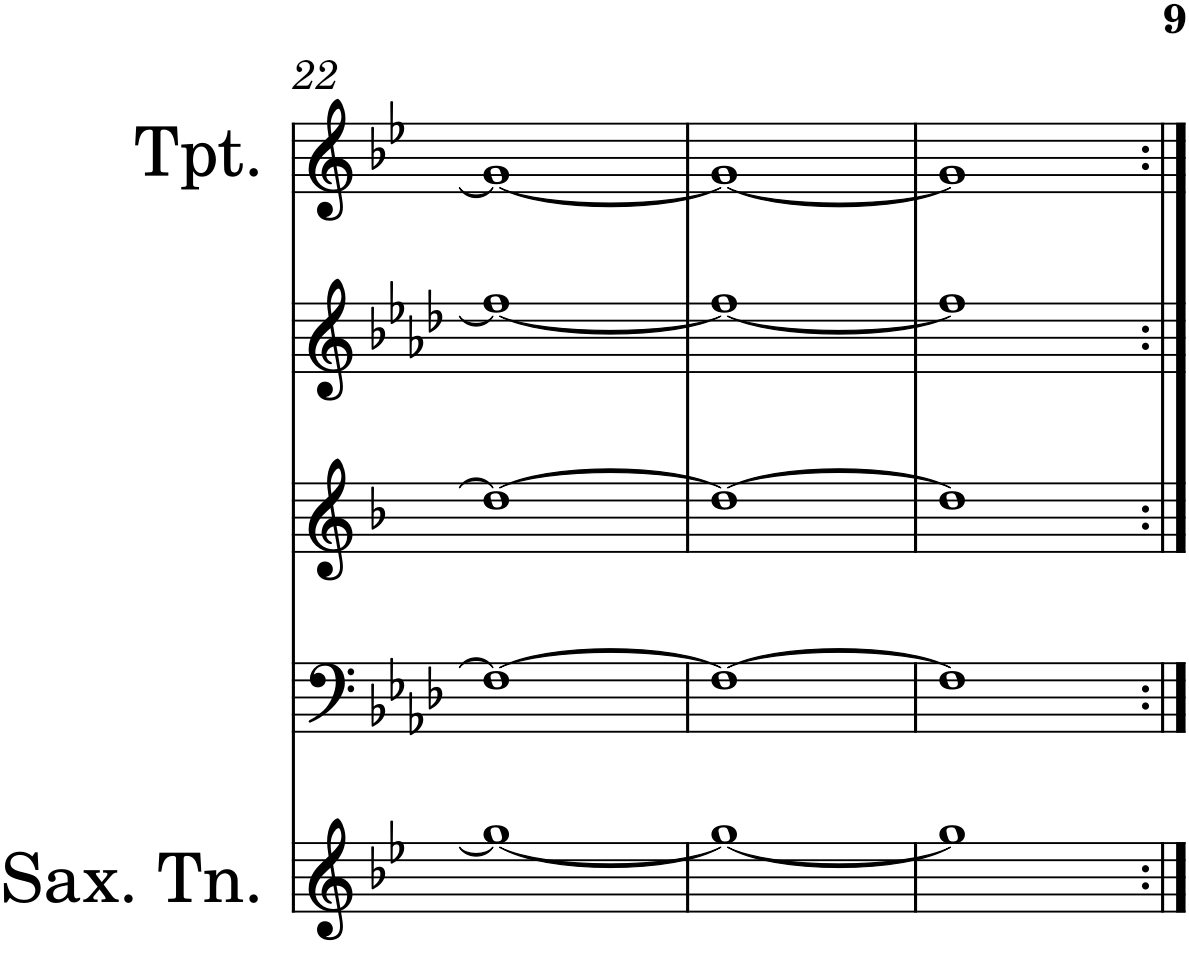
**kern	**kern	**kern	**kern	**kern
*part5	*part4	*part3	*part2	*part1
*staff5	*staff4	*staff3	*staff2	*staff1
*I"Saxofone Tenor	*I"Trombone	*I"Saxofone Alto	*I"Flauta	*I"Trumpet in Bb
*I'Sax. Tn.	*I'Trb	*	*I'Fl	*I'Tpt.
!!LO:PB:g=z
*clefG2	*clefF4	*clefG2	*clefG2	*clefG2
*Trd8c14	*	*Trd5c9	*	*Trd1c2
*k[b-e-]	*k[b-e-a-d-]	*k[b-]	*k[b-e-a-d-]	*k[b-e-]
*B-:	*A-:	*F:	*A-:	*B-:
*M4/4	*M4/4	*M4/4	*M4/4	*M4/4
=22	=22	=22	=22	=22
1gg_	1F_	1dd_	1ff_	1g_
=23	=23	=23	=23	=23
1gg_	1F_	1dd_	1ff_	1g_
=24	=24	=24	=24	=24
1gg]	1F]	1dd]	1ff]	1g]
=:|!	=:|!	=:|!	=:|!	=:|!
*-	*-	*-	*-	*-
